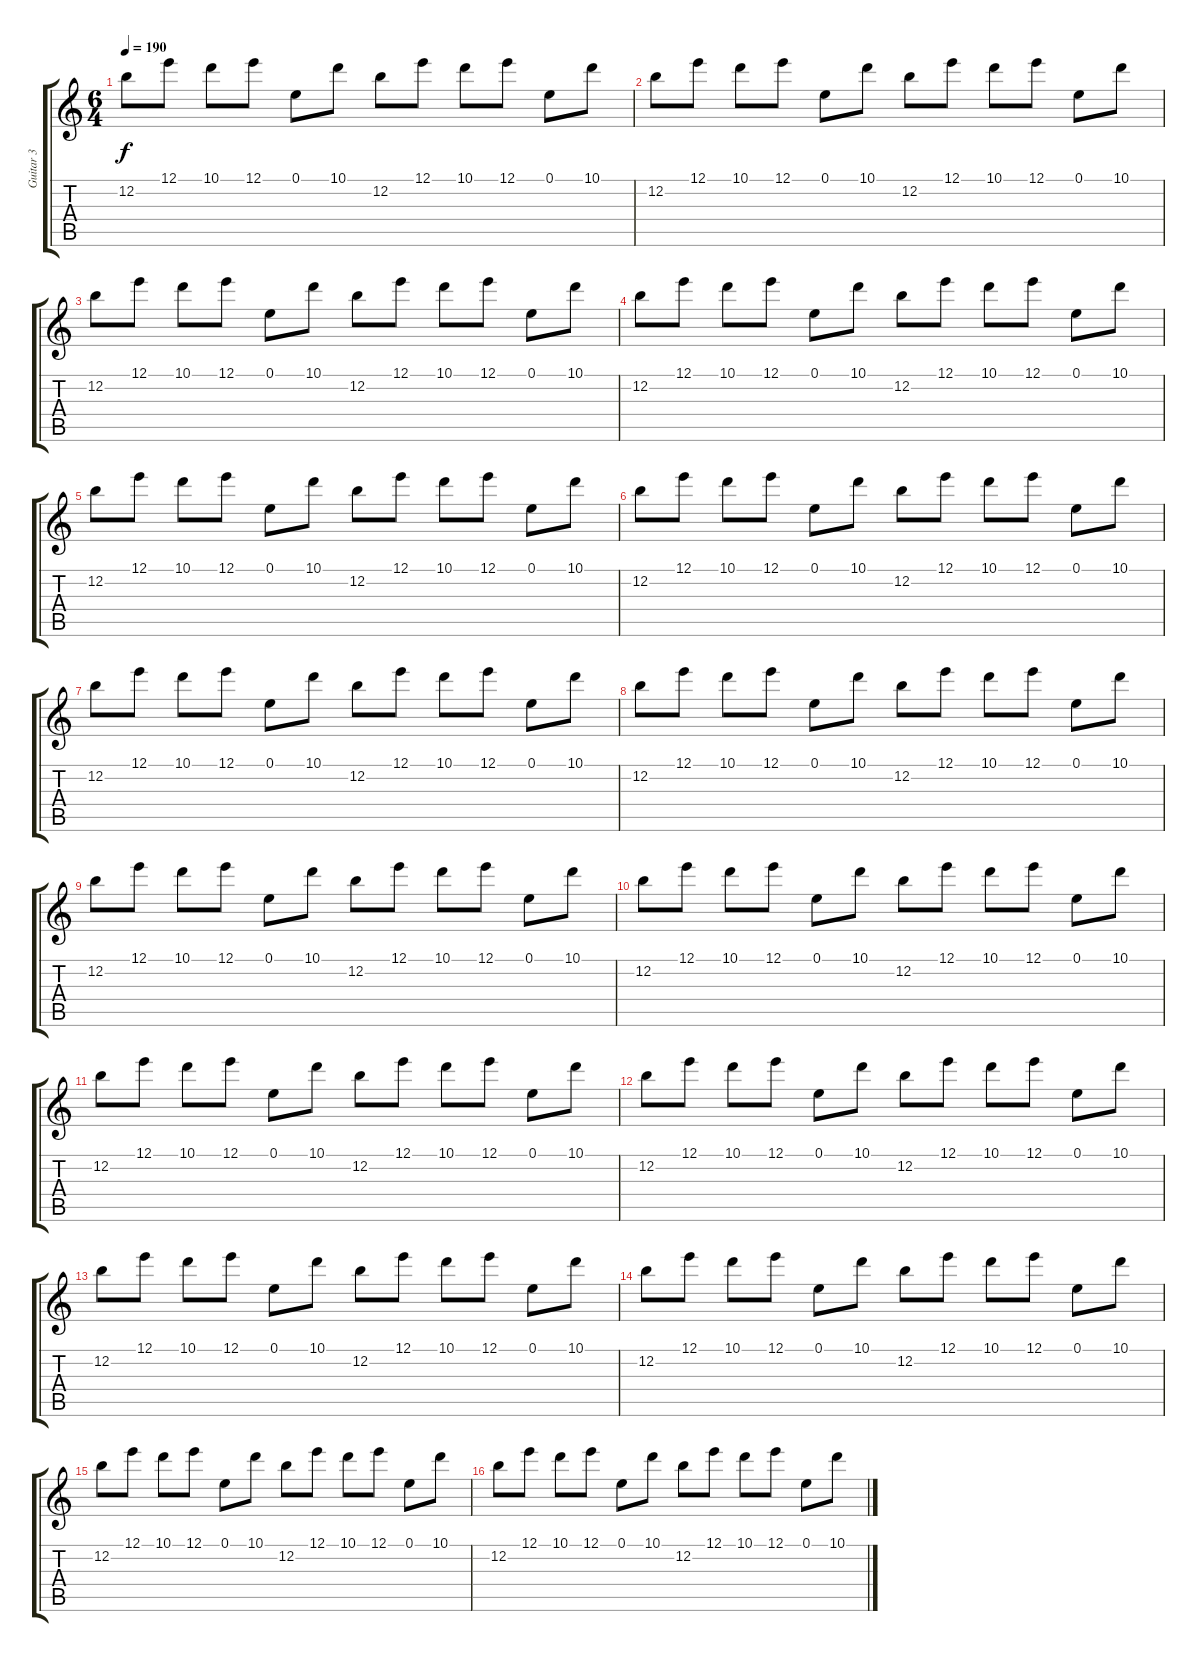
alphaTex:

\track ("Guitar 3" "Guitar 3") {instrument overdrivenguitar}
\staff {score tabs}
\tuning (E4 B3 G3 D3 A2 E2) {hide}
\ts (6 4)
\tempo 190
\clef g2
\ks c
12.2.8{dy f} 12.1.8 10.1.8 12.1.8 0.1.8 10.1.8 12.2.8 12.1.8 10.1.8 12.1.8 0.1.8 10.1.8 |
12.2.8 12.1.8 10.1.8 12.1.8 0.1.8 10.1.8 12.2.8 12.1.8 10.1.8 12.1.8 0.1.8 10.1.8 |
12.2.8 12.1.8 10.1.8 12.1.8 0.1.8 10.1.8 12.2.8 12.1.8 10.1.8 12.1.8 0.1.8 10.1.8 |
12.2.8 12.1.8 10.1.8 12.1.8 0.1.8 10.1.8 12.2.8 12.1.8 10.1.8 12.1.8 0.1.8 10.1.8 |
12.2.8 12.1.8 10.1.8 12.1.8 0.1.8 10.1.8 12.2.8 12.1.8 10.1.8 12.1.8 0.1.8 10.1.8 |
12.2.8 12.1.8 10.1.8 12.1.8 0.1.8 10.1.8 12.2.8 12.1.8 10.1.8 12.1.8 0.1.8 10.1.8 |
12.2.8 12.1.8 10.1.8 12.1.8 0.1.8 10.1.8 12.2.8 12.1.8 10.1.8 12.1.8 0.1.8 10.1.8 |
12.2.8 12.1.8 10.1.8 12.1.8 0.1.8 10.1.8 12.2.8 12.1.8 10.1.8 12.1.8 0.1.8 10.1.8 |
12.2.8 12.1.8 10.1.8 12.1.8 0.1.8 10.1.8 12.2.8 12.1.8 10.1.8 12.1.8 0.1.8 10.1.8 |
12.2.8 12.1.8 10.1.8 12.1.8 0.1.8 10.1.8 12.2.8 12.1.8 10.1.8 12.1.8 0.1.8 10.1.8 |
12.2.8 12.1.8 10.1.8 12.1.8 0.1.8 10.1.8 12.2.8 12.1.8 10.1.8 12.1.8 0.1.8 10.1.8 |
12.2.8 12.1.8 10.1.8 12.1.8 0.1.8 10.1.8 12.2.8 12.1.8 10.1.8 12.1.8 0.1.8 10.1.8 |
12.2.8 12.1.8 10.1.8 12.1.8 0.1.8 10.1.8 12.2.8 12.1.8 10.1.8 12.1.8 0.1.8 10.1.8 |
12.2.8 12.1.8 10.1.8 12.1.8 0.1.8 10.1.8 12.2.8 12.1.8 10.1.8 12.1.8 0.1.8 10.1.8 |
12.2.8 12.1.8 10.1.8 12.1.8 0.1.8 10.1.8 12.2.8 12.1.8 10.1.8 12.1.8 0.1.8 10.1.8 |
12.2.8 12.1.8 10.1.8 12.1.8 0.1.8 10.1.8 12.2.8 12.1.8 10.1.8 12.1.8 0.1.8 10.1.8
